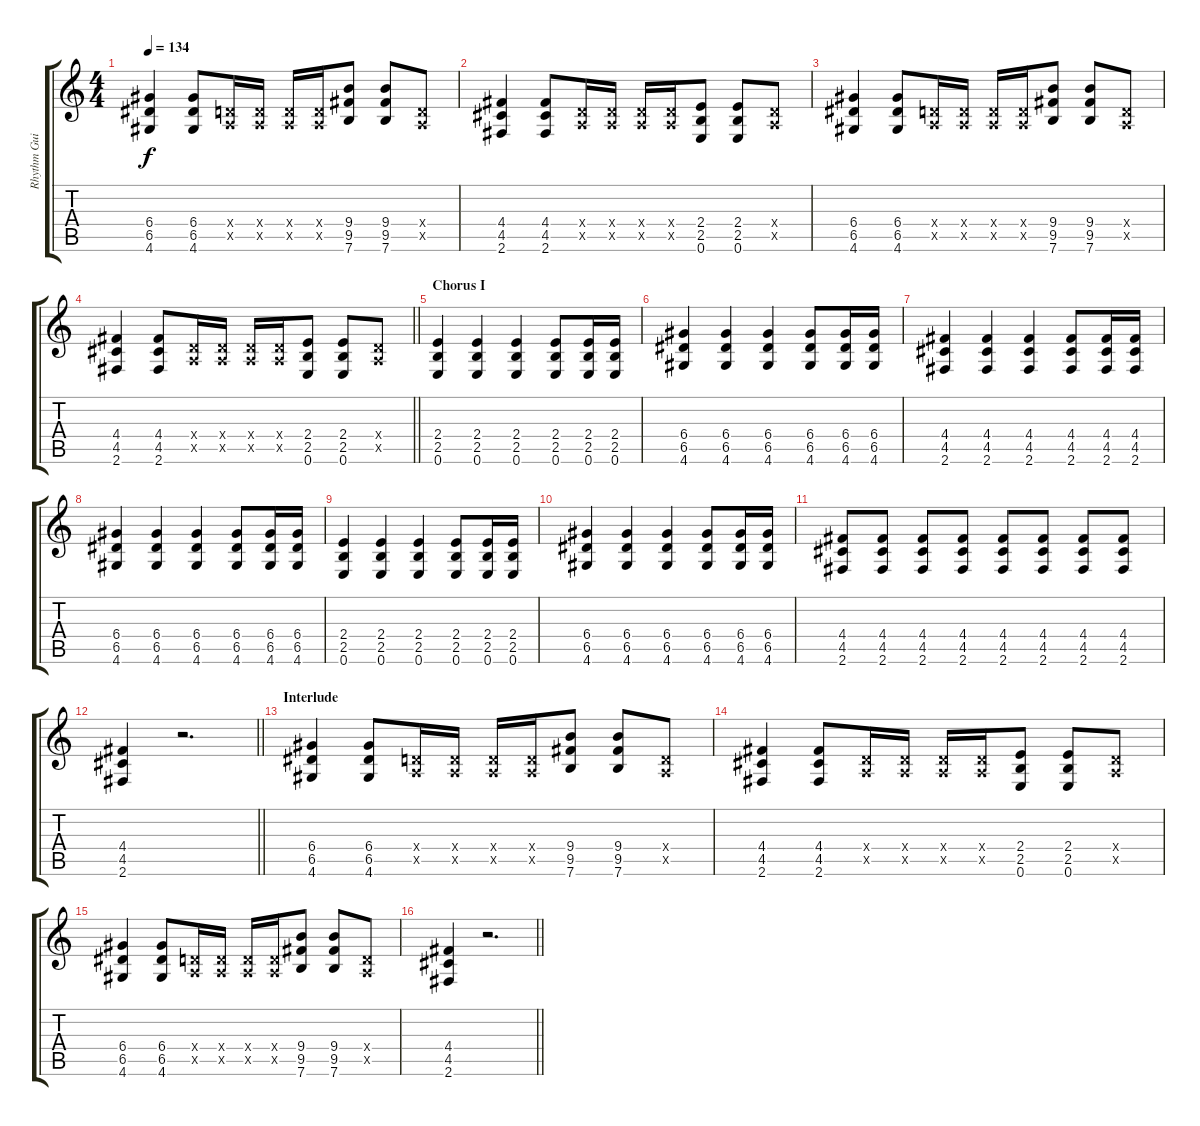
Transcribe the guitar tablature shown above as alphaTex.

\track ("Rhythm Guitar" "Rhythm Gui") {instrument electricguitarclean}
\staff {score tabs}
\tuning (E4 B3 G3 D3 A2 E2) {hide}
\ts (4 4)
\tempo 134
\clef g2
\ks c
(6.4 6.5 4.6).4{dy f} (6.4 6.5 4.6).8 (0.4{x} 0.5{x}).16 (0.4{x} 0.5{x}).16 (0.4{x} 0.5{x}).16 (0.4{x} 0.5{x}).16 (9.4 9.5 7.6).8 (9.4 9.5 7.6).8 (0.4{x} 0.5{x}).8 |
(4.4 4.5 2.6).4 (4.4 4.5 2.6).8 (0.4{x} 0.5{x}).16 (0.4{x} 0.5{x}).16 (0.4{x} 0.5{x}).16 (0.4{x} 0.5{x}).16 (2.4 2.5 0.6).8 (2.4 2.5 0.6).8 (0.4{x} 0.5{x}).8 |
(6.4 6.5 4.6).4 (6.4 6.5 4.6).8 (0.4{x} 0.5{x}).16 (0.4{x} 0.5{x}).16 (0.4{x} 0.5{x}).16 (0.4{x} 0.5{x}).16 (9.4 9.5 7.6).8 (9.4 9.5 7.6).8 (0.4{x} 0.5{x}).8 |
\barLineRight lightlight
(4.4 4.5 2.6).4 (4.4 4.5 2.6).8 (0.4{x} 0.5{x}).16 (0.4{x} 0.5{x}).16 (0.4{x} 0.5{x}).16 (0.4{x} 0.5{x}).16 (2.4 2.5 0.6).8 (2.4 2.5 0.6).8 (0.4{x} 0.5{x}).8 |
\section ("" "Chorus I")
(2.4 2.5 0.6).4 (2.4 2.5 0.6).4 (2.4 2.5 0.6).4 (2.4 2.5 0.6).8 (2.4 2.5 0.6).16 (2.4 2.5 0.6).16 |
(6.4 6.5 4.6).4 (6.4 6.5 4.6).4 (6.4 6.5 4.6).4 (6.4 6.5 4.6).8 (6.4 6.5 4.6).16 (6.4 6.5 4.6).16 |
(4.4 4.5 2.6).4 (4.4 4.5 2.6).4 (4.4 4.5 2.6).4 (4.4 4.5 2.6).8 (4.4 4.5 2.6).16 (4.4 4.5 2.6).16 |
(6.4 6.5 4.6).4 (6.4 6.5 4.6).4 (6.4 6.5 4.6).4 (6.4 6.5 4.6).8 (6.4 6.5 4.6).16 (6.4 6.5 4.6).16 |
(2.4 2.5 0.6).4 (2.4 2.5 0.6).4 (2.4 2.5 0.6).4 (2.4 2.5 0.6).8 (2.4 2.5 0.6).16 (2.4 2.5 0.6).16 |
(6.4 6.5 4.6).4 (6.4 6.5 4.6).4 (6.4 6.5 4.6).4 (6.4 6.5 4.6).8 (6.4 6.5 4.6).16 (6.4 6.5 4.6).16 |
(4.4 4.5 2.6).8 (4.4 4.5 2.6).8 (4.4 4.5 2.6).8 (4.4 4.5 2.6).8 (4.4 4.5 2.6).8 (4.4 4.5 2.6).8 (4.4 4.5 2.6).8 (4.4 4.5 2.6).8 |
\barLineRight lightlight
(4.4 4.5 2.6).4 r.2{d} |
\section ("" "Interlude")
(6.4 6.5 4.6).4 (6.4 6.5 4.6).8 (0.4{x} 0.5{x}).16 (0.4{x} 0.5{x}).16 (0.4{x} 0.5{x}).16 (0.4{x} 0.5{x}).16 (9.4 9.5 7.6).8 (9.4 9.5 7.6).8 (0.4{x} 0.5{x}).8 |
(4.4 4.5 2.6).4 (4.4 4.5 2.6).8 (0.4{x} 0.5{x}).16 (0.4{x} 0.5{x}).16 (0.4{x} 0.5{x}).16 (0.4{x} 0.5{x}).16 (2.4 2.5 0.6).8 (2.4 2.5 0.6).8 (0.4{x} 0.5{x}).8 |
(6.4 6.5 4.6).4 (6.4 6.5 4.6).8 (0.4{x} 0.5{x}).16 (0.4{x} 0.5{x}).16 (0.4{x} 0.5{x}).16 (0.4{x} 0.5{x}).16 (9.4 9.5 7.6).8 (9.4 9.5 7.6).8 (0.4{x} 0.5{x}).8 |
\barLineRight lightlight
(4.4 4.5 2.6).4 r.2{d}
